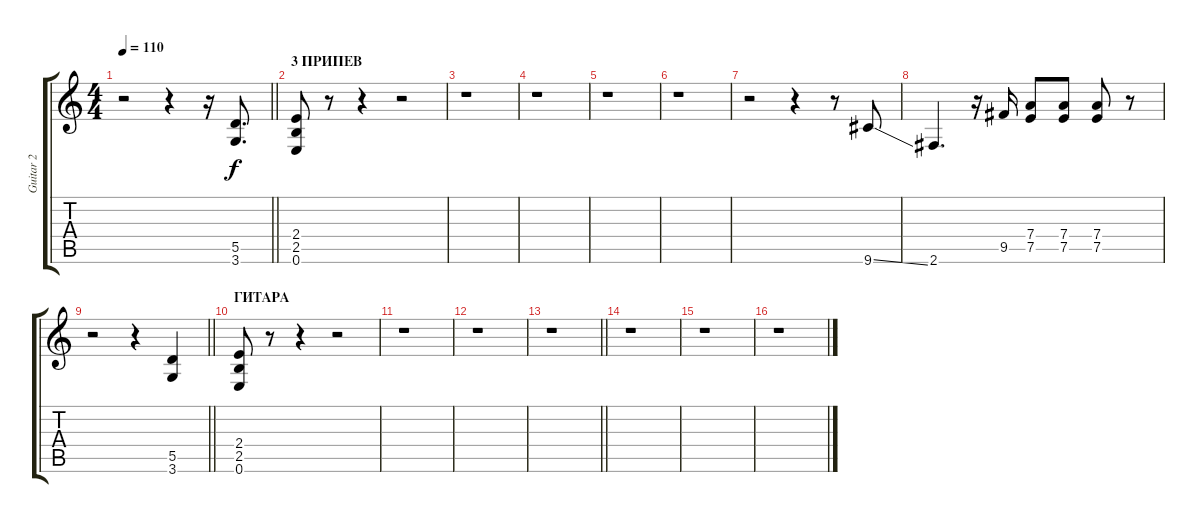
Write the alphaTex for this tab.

\track ("Guitar 2" "Guitar 2") {instrument electricguitarclean}
\staff {score tabs}
\tuning (E4 B3 G3 D3 A2 E2) {hide}
\ts (4 4)
\tempo 110
\clef g2
\barLineRight lightlight
\ks c
r.2{dy f} r.4 r.16 (5.5 3.6).8{d} |
\section ("" "3 ПРИПЕВ")
(2.4 2.5 0.6).8 r.8 r.4 r.2 |
r.1 |
r.1 |
r.1 |
r.1 |
r.2 r.4 r.8 9.6{ss}.8 |
2.6.4{d} r.16{instrument electricguitarmuted} 9.5.16 (7.4 7.5).8 (7.4 7.5).8 (7.4 7.5).8 r.8 |
\barLineRight lightlight
r.2{instrument electricguitarclean} r.4 (5.5 3.6).4 |
\section ("" "ГИТАРА")
(2.4 2.5 0.6).8 r.8 r.4 r.2 |
r.1 |
r.1 |
\barLineRight lightlight
r.1 |
r.1 |
r.1 |
r.1
